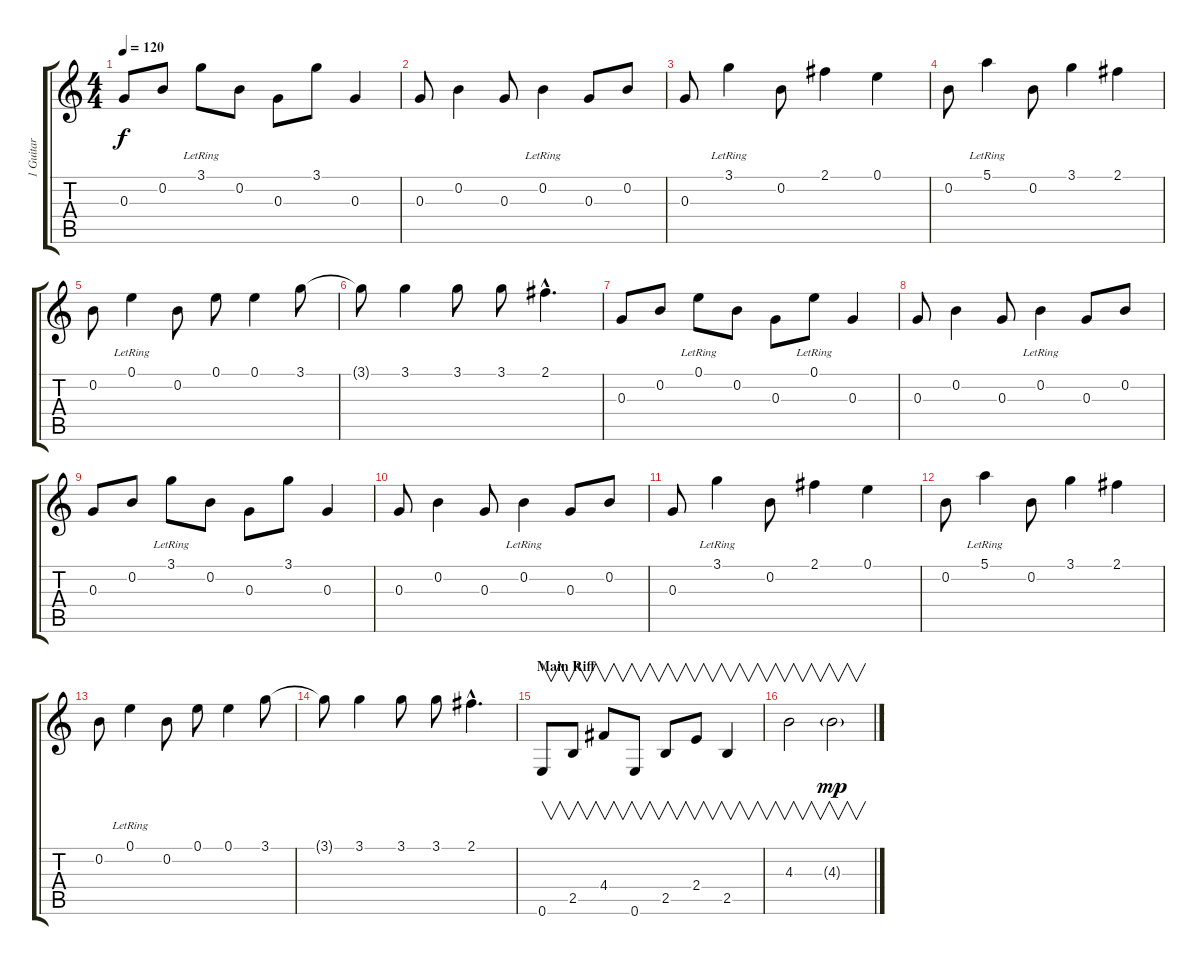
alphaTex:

\track ("1 Guitar" "1 Guitar") {instrument electricguitarclean}
\staff {score tabs}
\tuning (E4 B3 G3 D3 A2 E2) {hide}
\ts (4 4)
\tempo 120
\clef g2
\ks c
0.3.8{dy f} 0.2.8 3.1{lr}.8 0.2.8 0.3.8 3.1.8 0.3.4 |
0.3.8 0.2.4 0.3.8 0.2{lr}.4 0.3.8 0.2.8 |
0.3.8 3.1{lr}.4 0.2.8 2.1.4 0.1.4 |
0.2.8 5.1{lr}.4 0.2.8 3.1.4 2.1.4 |
0.2.8 0.1{lr}.4 0.2.8 0.1.8 0.1.4 3.1.8 |
3.1{t}.8 3.1.4 3.1.8 3.1.8 2.1{hac}.4{d} |
0.3.8 0.2.8 0.1{lr}.8 0.2.8 0.3.8 0.1{lr}.8 0.3.4 |
0.3.8 0.2.4 0.3.8 0.2{lr}.4 0.3.8 0.2.8 |
0.3.8 0.2.8 3.1{lr}.8 0.2.8 0.3.8 3.1.8 0.3.4 |
0.3.8 0.2.4 0.3.8 0.2{lr}.4 0.3.8 0.2.8 |
0.3.8 3.1{lr}.4 0.2.8 2.1.4 0.1.4 |
0.2.8 5.1{lr}.4 0.2.8 3.1.4 2.1.4 |
0.2.8 0.1{lr}.4 0.2.8 0.1.8 0.1.4 3.1.8 |
3.1{t}.8 3.1.4 3.1.8 3.1.8 2.1{hac}.4{d} |
\section ("" "Main Riff")
0.6.8{v} 2.5.8{v} 4.4.8{v} 0.6.8{v} 2.5.8{v} 2.4.8{v} 2.5.4{v} |
4.3.2{v} 4.3{g}.2{v dy mp}
